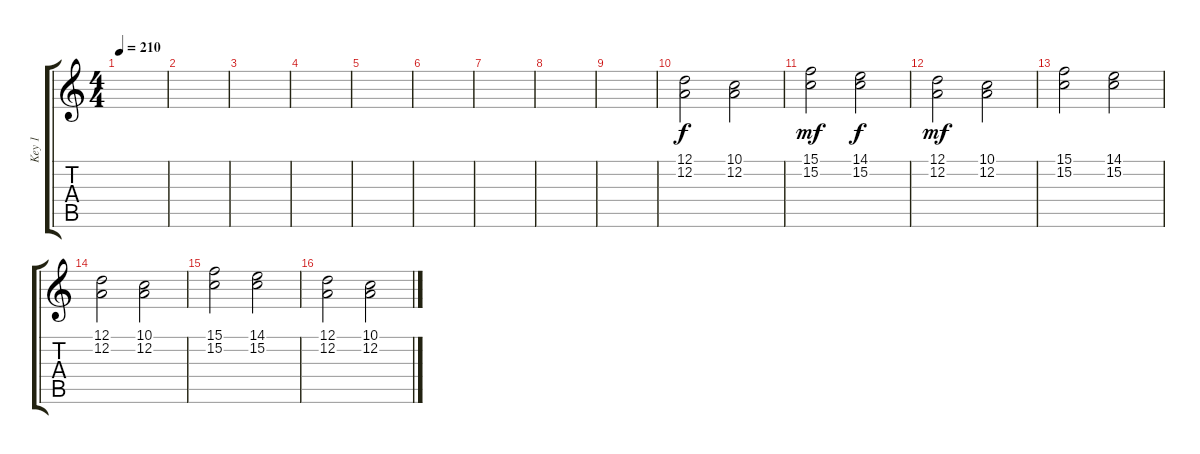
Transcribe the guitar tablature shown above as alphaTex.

\track ("Key 1" "Key 1") {instrument stringensemble1}
\staff {score tabs}
\tuning (D4 A3 F3 C3 G2 D2) {hide}
\ts (4 4)
\tempo 210
\clef g2
\ks c
|
|
|
|
|
|
|
|
|
(12.1 12.2).2{dy f} (10.1 12.2).2 |
(15.1 15.2).2{dy mf} (14.1 15.2).2{dy f} |
(12.1 12.2).2{dy mf} (10.1 12.2).2 |
(15.1 15.2).2 (14.1 15.2).2 |
(12.1 12.2).2 (10.1 12.2).2 |
(15.1 15.2).2 (14.1 15.2).2 |
(12.1 12.2).2 (10.1 12.2).2
